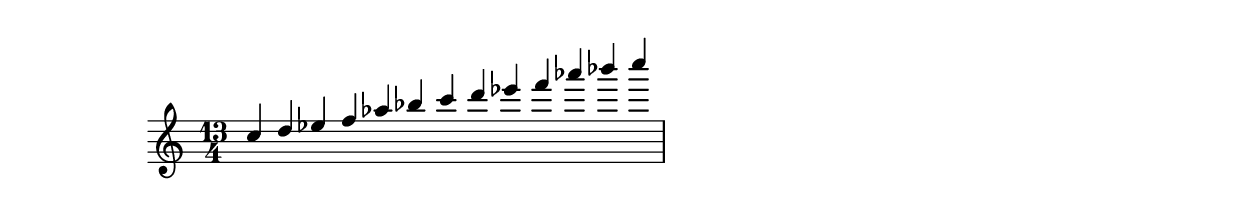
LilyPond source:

\version "2.18.2" \score { \new Staff << \new Voice { \set midiInstrument = #"piano" \voiceOne
 \key c \major \time 13/4
\override Voice.TextScript.font-size = #-4
 { c'' d'' ees'' f'' aes'' bes'' c''' d''' ees''' f''' aes''' bes''' c''''  } 
 } >> \layout { } \midi { \context { \Staff \remove "Staff_performer" }
\context { \Voice \consists "Staff_performer" } \tempo 2 = 60 } }
\paper{oddHeaderMarkup = ##f oddFooterMarkup = ##f}
